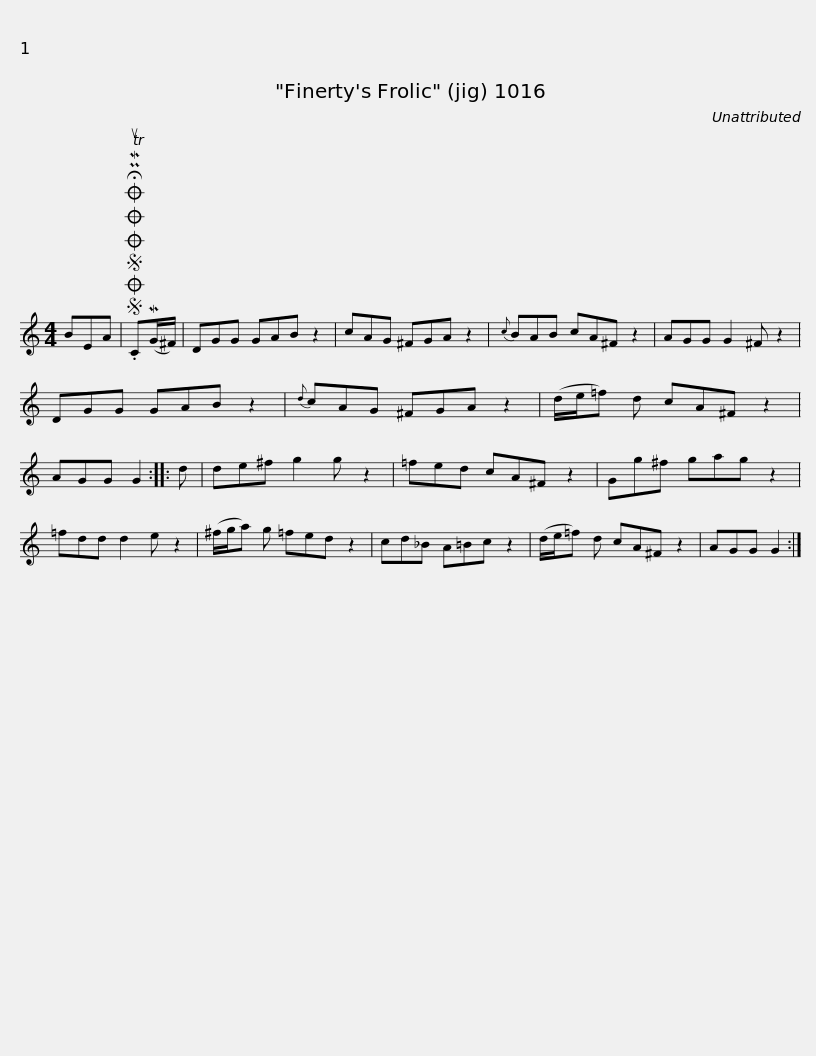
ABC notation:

X:1
L:1/8
M:4/4
I:linebreak $
K:C
V:1 treble
V:1
 BEA |SOSOOO .!fermata!PMTuC(MG/^F/) | DGG GAB z2 | cAG ^FGA z2 |{c} BAB cA^F z2 | %5
 AGG G2 ^F z2 | DGG GAB z2 |${d} cAG ^FGA z2 | (d/e/=f) d cA^F z2 | AGG G2 :: %10
 d | de^f g2 g z2 | =fed cA^F z2 | Gg^f gag z2 |$ =fdd d2 e z2 | %15
 (^f/g/a) g =fed z2 | cd_B A=Bc z2 | (d/e/=f) d cA^F z2 | AGG G2 :| %19
